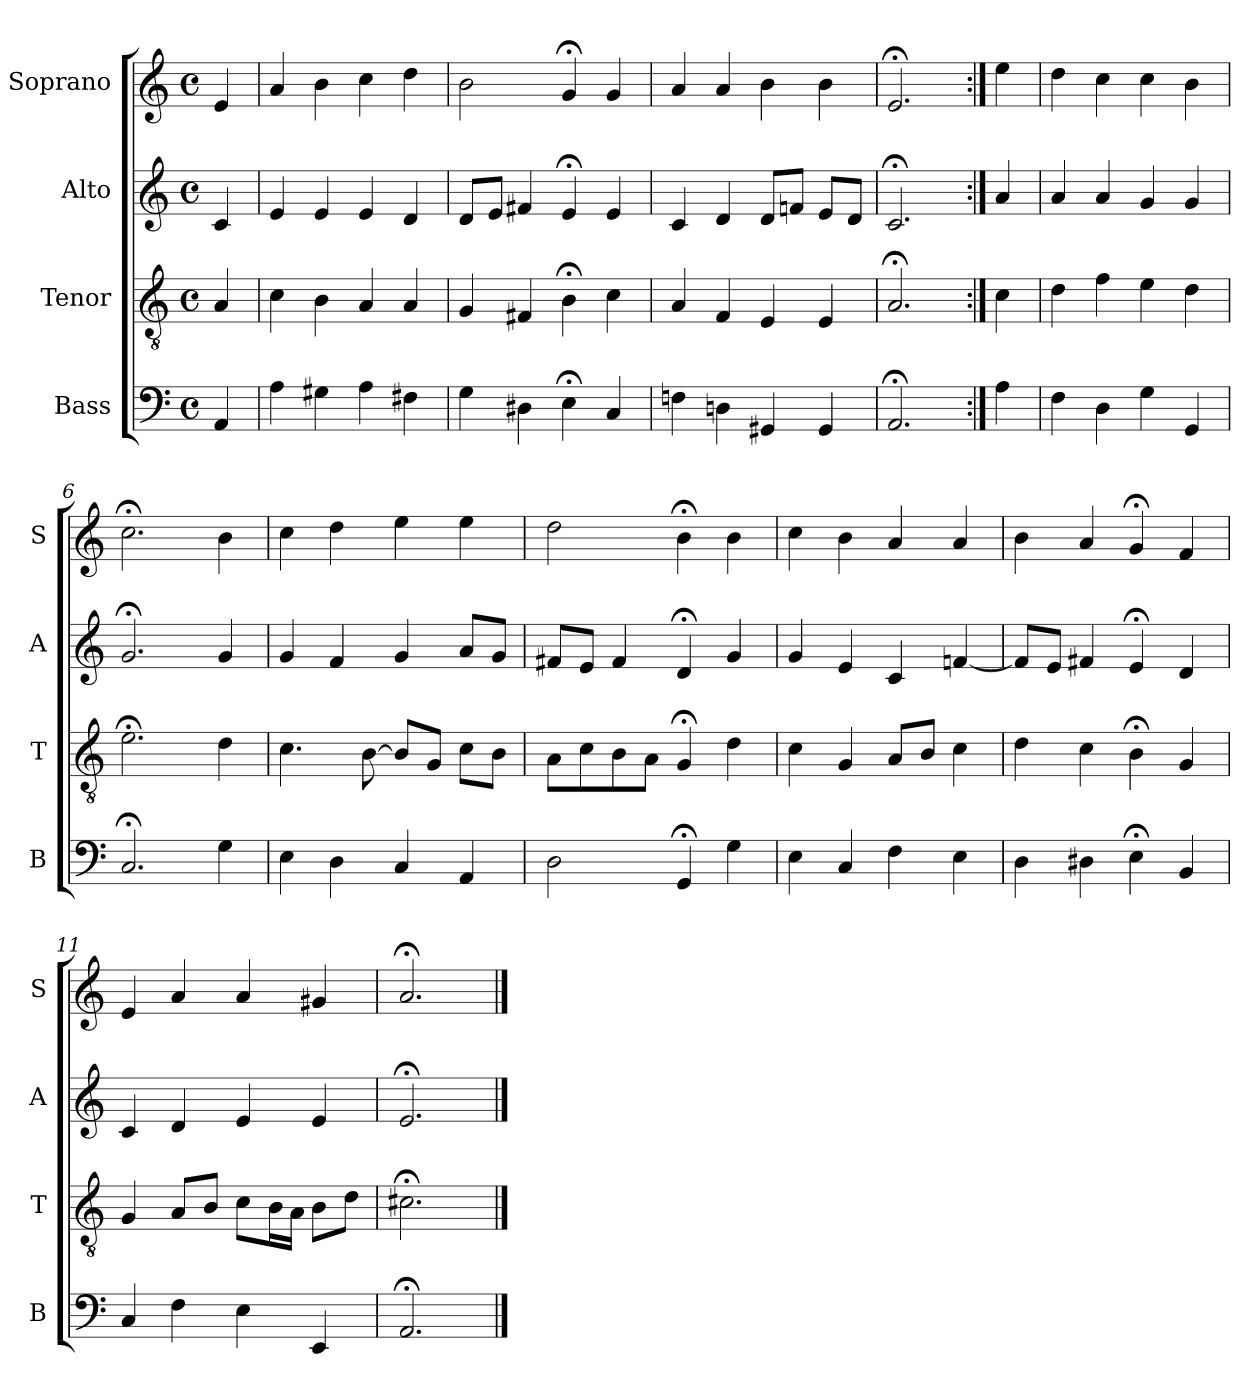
**kern	**kern	**kern	**kern
*part4	*part3	*part2	*part1
*staff4	*staff3	*staff2	*staff1
*I"Bass	*I"Tenor	*I"Alto	*I"Soprano
*I'B	*I'T	*I'A	*I'S
*clefF4	*clefGv2	*clefG2	*clefG2
*k[]	*k[]	*k[]	*k[]
*a:	*a:	*a:	*a:
*M4/4	*M4/4	*M4/4	*M4/4
*met(c)	*met(c)	*met(c)	*met(c)
*MM100	*MM100	*MM100	*MM100
=	=	=	=
4AA	4A	4c	4e
=1	=1	=1	=1
4A	4c	4e	4a
4G#X	4B	4e	4b
4A	4A	4e	4cc
4F#X	4A	4d	4dd
=2	=2	=2	=2
4G	4G	8dL	2b
.	.	8eJ	.
4D#X	4F#X	4f#X	.
4E;<	4B;<	4e;<	4g;<
4C	4c	4e	4g
=3	=3	=3	=3
4Fn	4A	4c	4a
4Dn	4F	4d	4a
4GG#X	4E	8dL	4b
.	.	8fnJ	.
4GG#	4E	8eL	4b
.	.	8dJ	.
=4	=4	=4	=4
2.AA;<	2.A;<	2.c;<	2.e;<
=:|!	=:|!	=:|!	=:|!
4A	4c	4a	4ee
=5	=5	=5	=5
4F	4d	4a	4dd
4D	4f	4a	4cc
4Gi	4ei	4gi	4cci
4GG	4d	4g	4b
=6	=6	=6	=6
2.C;<	2.e;<	2.g;<	2.cc;<
4G	4d	4g	4b
=7	=7	=7	=7
4E	4.c	4g	4cc
4D	.	4f	4dd
.	[8B	.	.
4C	8BL]	4g	4ee
.	8GJ	.	.
4AA	8cL	8aL	4ee
.	8BJ	8gJ	.
=8	=8	=8	=8
2D	8AL	8f#XL	2dd
.	8c	8eJ	.
.	8B	4f#	.
.	8AJ	.	.
4GG;<	4G;<	4d;<	4b;<
4G	4d	4g	4b
=9	=9	=9	=9
4E	4c	4g	4cc
4C	4G	4e	4b
4F	8AL	4c	4a
.	8BJ	.	.
4E	4c	[4fn	4a
=10	=10	=10	=10
4D	4d	8fL]	4b
.	.	8eJ	.
4D#X	4c	4f#X	4a
4E;<	4B;<	4e;<	4g;<
4BB	4G	4d	4f
=11	=11	=11	=11
4C	4G	4c	4e
4F	8AL	4d	4a
.	8BJ	.	.
4E	8cL	4e	4a
.	16BL	.	.
.	16AJJ	.	.
4EE	8BL	4e	4g#X
.	8dJ	.	.
=12	=12	=12	=12
2.AA;<	2.c#X;<	2.e;<	2.a;<
==	==	==	==
*-	*-	*-	*-
